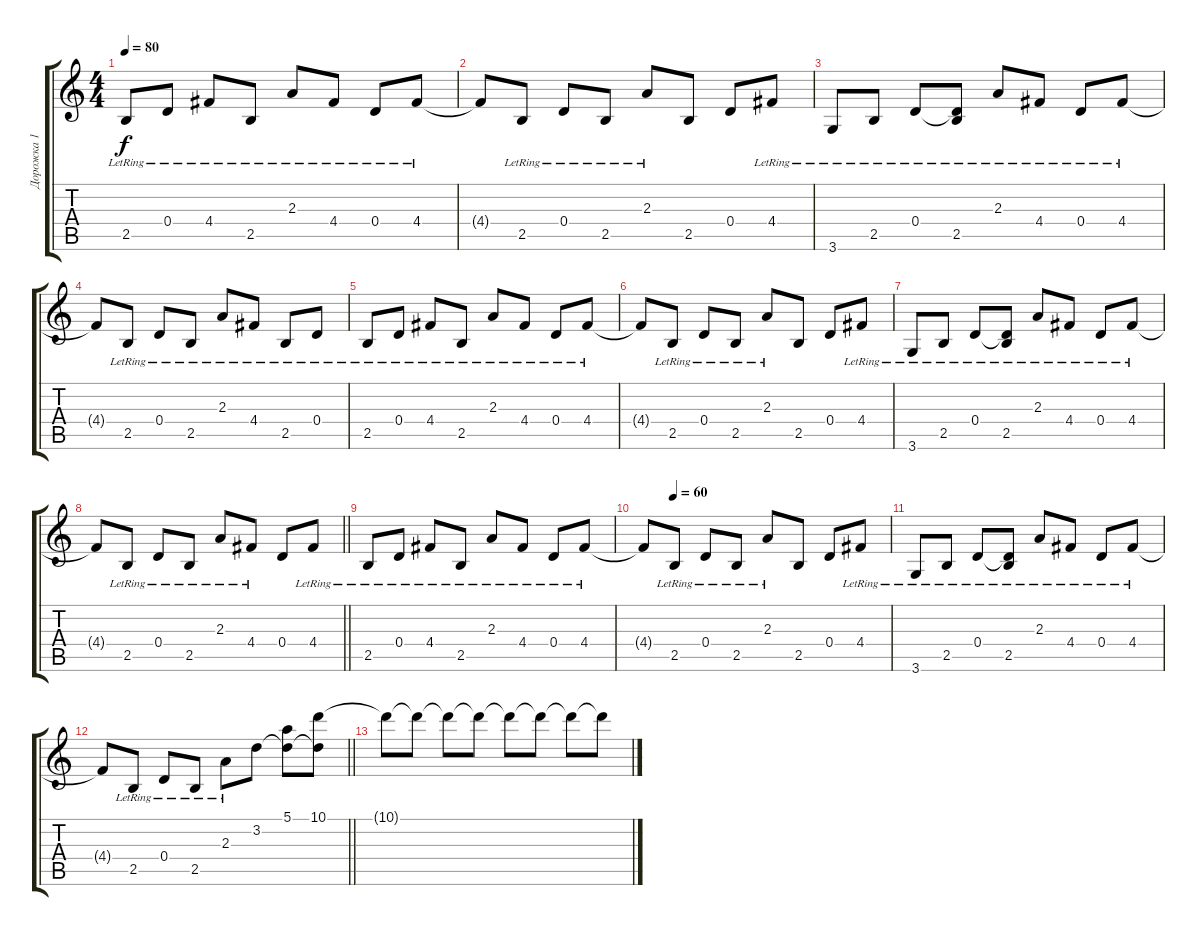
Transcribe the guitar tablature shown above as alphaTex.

\track ("Дорожка 1" "Дорожка 1") {instrument electricguitarjazz}
\staff {score tabs}
\tuning (E4 B3 G3 D3 A2 E2) {hide}
\ts (4 4)
\tempo 80
\clef g2
\ks c
2.5{lr}.8{dy f} 0.4{lr}.8 4.4{lr}.8 2.5{lr}.8 2.3{lr}.8 4.4{lr}.8 0.4{lr}.8 4.4{lr}.8 |
4.4{t}.8 2.5{lr}.8 0.4{lr}.8 2.5{lr}.8 2.3{lr}.8 2.5.8 0.4.8 4.4{lr}.8 |
3.6{lr}.8 2.5{lr}.8 0.4{lr}.8 (0.4{t} 2.5{lr}).8 2.3{lr}.8 4.4{lr}.8 0.4{lr}.8 4.4{lr}.8 |
4.4{t}.8 2.5{lr}.8 0.4{lr}.8 2.5{lr}.8 2.3{lr}.8 4.4{lr}.8 2.5{lr}.8 0.4{lr}.8 |
2.5{lr}.8 0.4{lr}.8 4.4{lr}.8 2.5{lr}.8 2.3{lr}.8 4.4{lr}.8 0.4{lr}.8 4.4{lr}.8 |
4.4{t}.8 2.5{lr}.8 0.4{lr}.8 2.5{lr}.8 2.3{lr}.8 2.5.8 0.4.8 4.4{lr}.8 |
3.6{lr}.8 2.5{lr}.8 0.4{lr}.8 (0.4{t} 2.5{lr}).8 2.3{lr}.8 4.4{lr}.8 0.4{lr}.8 4.4{lr}.8 |
\barLineRight lightlight
4.4{t}.8 2.5{lr}.8 0.4{lr}.8 2.5{lr}.8 2.3{lr}.8 4.4{lr}.8 0.4.8 4.4{lr}.8 |
2.5{lr}.8 0.4{lr}.8 4.4{lr}.8 2.5{lr}.8 2.3{lr}.8 4.4{lr}.8 0.4{lr}.8 4.4{lr}.8 |
\tempo (60 0.125)
4.4{t}.8 2.5{lr}.8 0.4{lr}.8 2.5{lr}.8 2.3{lr}.8 2.5.8 0.4.8 4.4{lr}.8 |
3.6{lr}.8 2.5{lr}.8 0.4{lr}.8 (0.4{t} 2.5{lr}).8 2.3{lr}.8 4.4{lr}.8 0.4{lr}.8 4.4{lr}.8 |
\barLineRight lightlight
4.4{t}.8 2.5{lr}.8 0.4{lr}.8 2.5{lr}.8 2.3{lr}.8 3.2.8{volume 0} (5.1 3.2{t}).8 (10.1 3.2{t}).8 |
10.1{t}.8 10.1{t}.8 10.1{t}.8 10.1{t}.8 10.1{t}.8 10.1{t}.8 10.1{t}.8 10.1{t}.8
